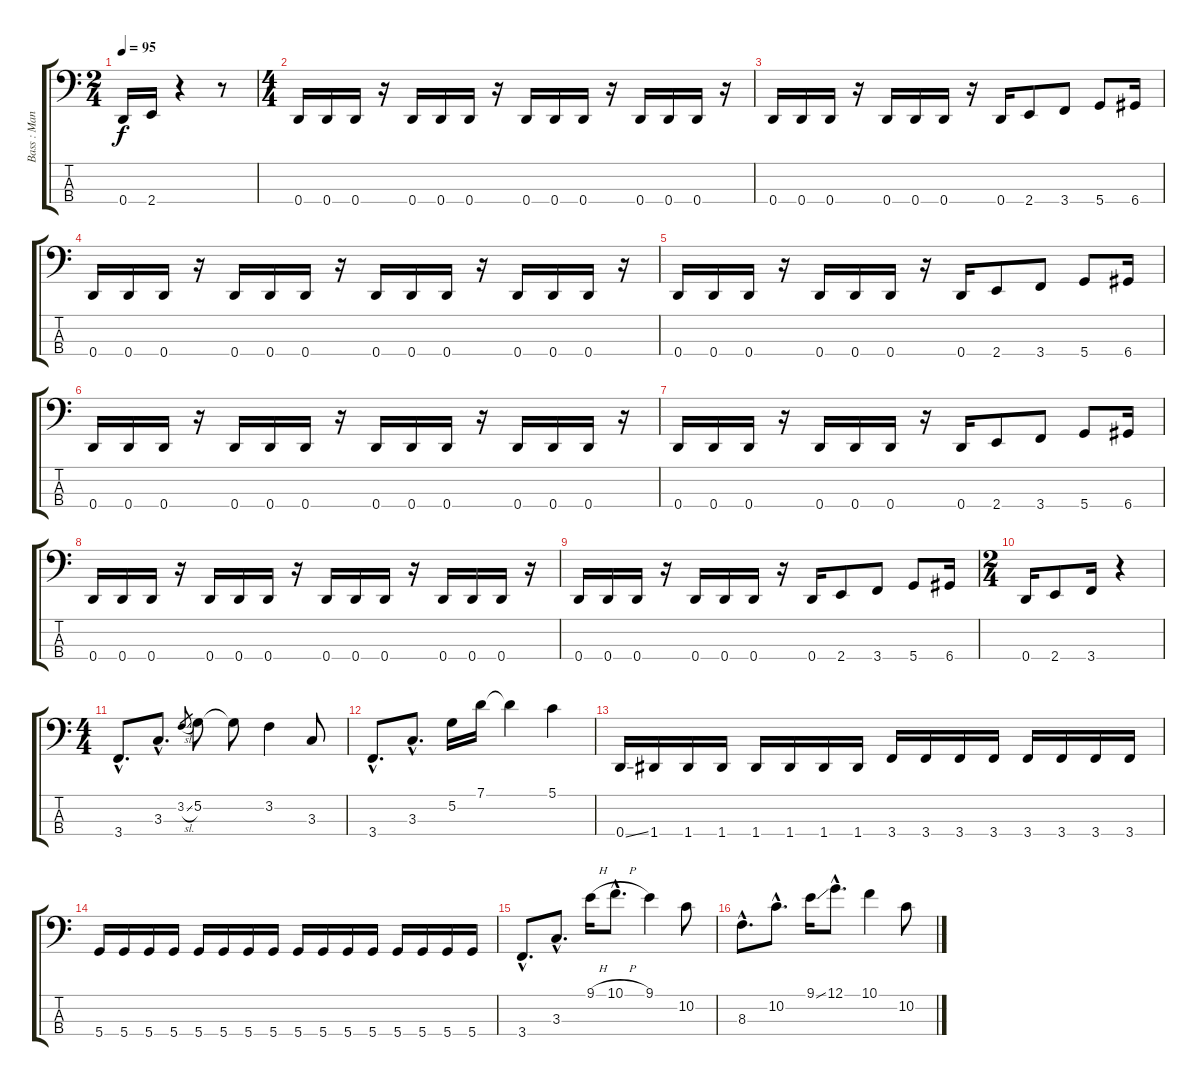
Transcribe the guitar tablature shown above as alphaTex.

\track ("Bass : Manny Ragoonanan Carrero" "Bass : Man") {instrument electricbasspick}
\staff {score tabs}
\tuning (G2 D2 A1 D1) {hide}
\ts (2 4)
\tempo 95
\clef f4
\ks c
0.4.16{dy f instrument electricbasspick} 2.4.16 r.4 r.8 |
\ts (4 4)
0.4.16 0.4.16 0.4.16 r.16 0.4.16 0.4.16 0.4.16 r.16 0.4.16 0.4.16 0.4.16 r.16 0.4.16 0.4.16 0.4.16 r.16 |
0.4.16 0.4.16 0.4.16 r.16 0.4.16 0.4.16 0.4.16 r.16 0.4.16 2.4.8 3.4.8 5.4.8 6.4.16 |
0.4.16 0.4.16 0.4.16 r.16 0.4.16 0.4.16 0.4.16 r.16 0.4.16 0.4.16 0.4.16 r.16 0.4.16 0.4.16 0.4.16 r.16 |
0.4.16 0.4.16 0.4.16 r.16 0.4.16 0.4.16 0.4.16 r.16 0.4.16 2.4.8 3.4.8 5.4.8 6.4.16 |
0.4.16 0.4.16 0.4.16 r.16 0.4.16 0.4.16 0.4.16 r.16 0.4.16 0.4.16 0.4.16 r.16 0.4.16 0.4.16 0.4.16 r.16 |
0.4.16 0.4.16 0.4.16 r.16 0.4.16 0.4.16 0.4.16 r.16 0.4.16 2.4.8 3.4.8 5.4.8 6.4.16 |
0.4.16 0.4.16 0.4.16 r.16 0.4.16 0.4.16 0.4.16 r.16 0.4.16 0.4.16 0.4.16 r.16 0.4.16 0.4.16 0.4.16 r.16 |
0.4.16 0.4.16 0.4.16 r.16 0.4.16 0.4.16 0.4.16 r.16 0.4.16 2.4.8 3.4.8 5.4.8 6.4.16 |
\ts (2 4)
0.4.16 2.4.8 3.4.16 r.4 |
\ts (4 4)
3.4{hac}.8{d instrument electricbassfinger} 3.3{hac}.8{d} 3.2{sl}.8{gr} 5.2.8 5.2{t}.8 3.2.4 3.3.8 |
3.4{hac}.8{d} 3.3{hac}.8{d} 5.2.16 7.1.16 7.1{t}.4 5.1.4 |
0.4{ss}.16{instrument electricbasspick} 1.4.16 1.4.16 1.4.16 1.4.16 1.4.16 1.4.16 1.4.16 3.4.16 3.4.16 3.4.16 3.4.16 3.4.16 3.4.16 3.4.16 3.4.16 |
5.4.16 5.4.16 5.4.16 5.4.16 5.4.16 5.4.16 5.4.16 5.4.16 5.4.16 5.4.16 5.4.16 5.4.16 5.4.16 5.4.16 5.4.16 5.4.16 |
3.4{hac}.8{d instrument electricbassfinger} 3.3{hac}.8{d} 9.1{h}.16 10.1{h hac}.8{d} 9.1.4 10.2.8 |
8.3{hac}.8{d} 10.2{hac}.8{d} 9.1{ss}.16 12.1{hac}.8{d} 10.1.4 10.2.8
